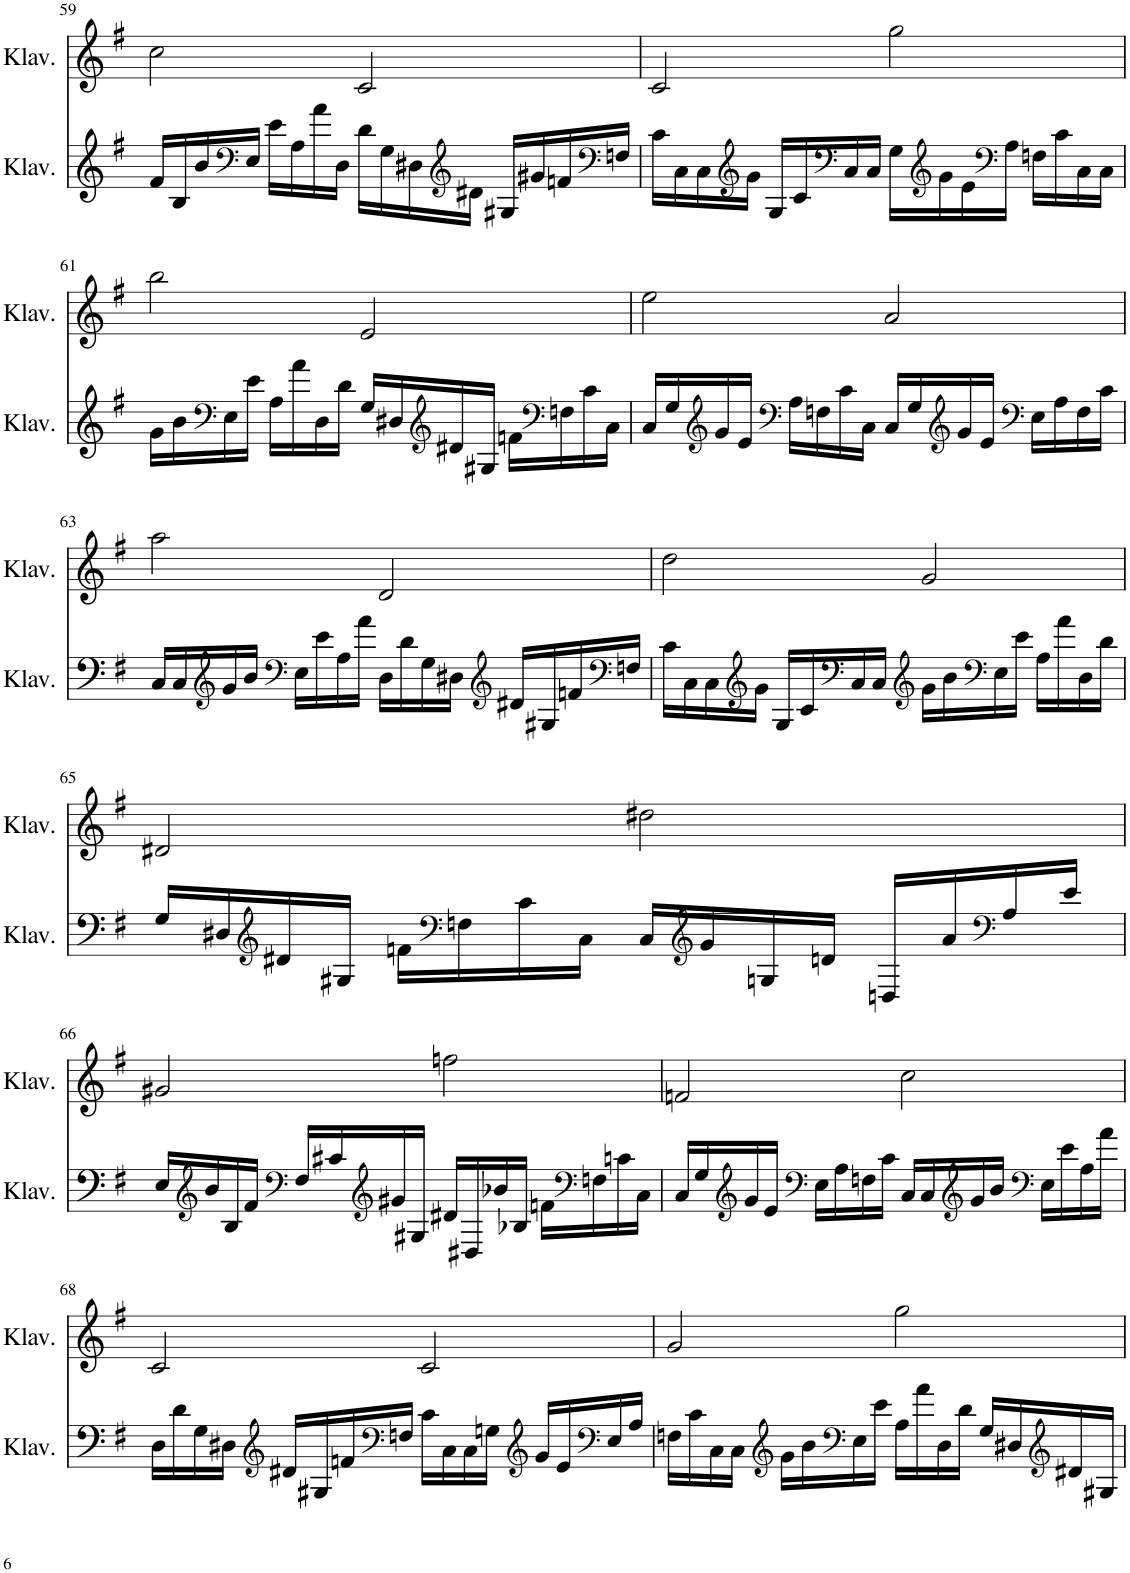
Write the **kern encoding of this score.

**kern	**kern
*part2	*part1
*staff2	*staff1
*I"Klavier	*I"Klavier
*I'Klav.	*I'Klav.
!!LO:PB:g=z
*clefG2	*clefG2
*k[f#]	*k[f#]
*M4/4	*M4/4
=59	=59
16f#/LL	2cc\
16B/	.
16b/	.
*clefF4	*
16E/JJ	.
16e\LL	.
16A\	.
16a\	.
16D\JJ	.
16d\LL	2c/
16G\	.
16D#X\	.
*clefG2	*
16d#X\JJ	.
16G#X/LL	.
16g#X/	.
16fn/	.
*clefF4	*
16Fn/JJ	.
=60	=60
16c\LL	2c/
16C\	.
16C\	.
*clefG2	*
16g\JJ	.
16G/LL	.
16c/	.
*clefF4	*
16C/	.
16C/JJ	.
16G\LL	2gg\
*clefG2	*
16g\	.
16e\	.
*clefF4	*
16A\JJ	.
16Fn\LL	.
16c\	.
16C\	.
16C\JJ	.
!!LO:LB:g=z
=61	=61
16g\LL	2bb\
16b\	.
*clefF4	*
16E\	.
16e\JJ	.
16A\LL	.
16a\	.
16D\	.
16d\JJ	.
16G/LL	2e/
16D#X/	.
*clefG2	*
16d#X/	.
16G#X/JJ	.
16fn\LL	.
*clefF4	*
16Fn\	.
16c\	.
16C\JJ	.
=62	=62
16C/LL	2ee\
16G/	.
*clefG2	*
16g/	.
16e/JJ	.
*clefF4	*
16A\LL	.
16Fn\	.
16c\	.
16C\JJ	.
16C/LL	2a/
16G/	.
*clefG2	*
16g/	.
16e/JJ	.
*clefF4	*
16E\LL	.
16A\	.
16F\	.
16c\JJ	.
!!LO:LB:g=z
=63	=63
16C/LL	2aa\
16C/	.
*clefG2	*
16g/	.
16b/JJ	.
*clefF4	*
16E\LL	.
16e\	.
16A\	.
16a\JJ	.
16D\LL	2d/
16d\	.
16G\	.
16D#X\JJ	.
*clefG2	*
16d#X/LL	.
16G#X/	.
16fn/	.
*clefF4	*
16Fn/JJ	.
=64	=64
16c\LL	2dd\
16C\	.
16C\	.
*clefG2	*
16g\JJ	.
16G/LL	.
16c/	.
*clefF4	*
16C/	.
16C/JJ	.
*clefG2	*
16g\LL	2g/
16b\	.
*clefF4	*
16E\	.
16e\JJ	.
16A\LL	.
16a\	.
16D\	.
16d\JJ	.
!!LO:LB:g=z
=65	=65
16G/LL	2d#X/
16D#X/	.
*clefG2	*
16d#X/	.
16G#X/JJ	.
16fn\LL	.
*clefF4	*
16Fn\	.
16c\	.
16C\JJ	.
16C/LL	2dd#X\
*clefG2	*
16g/	.
16Gn/	.
16dn/JJ	.
16Dn/LL	.
16a/	.
*clefF4	*
16A/	.
16e/JJ	.
!!LO:LB:g=z
=66	=66
16E/LL	2g#X/
*clefG2	*
16b/	.
16B/	.
16f#/JJ	.
*clefF4	*
16F#/LL	.
16c#X/	.
*clefG2	*
16g#X/	.
16G#X/JJ	.
16d#X/LL	2ffn\
16D#X/	.
16b-X/	.
16B-X/JJ	.
16fn\LL	.
*clefF4	*
16Fn\	.
16cn\	.
16C\JJ	.
=67	=67
16C/LL	2fn/
16G/	.
*clefG2	*
16g/	.
16e/JJ	.
*clefF4	*
16E\LL	.
16A\	.
16Fn\	.
16c\JJ	.
16C/LL	2cc\
16C/	.
*clefG2	*
16g/	.
16b/JJ	.
*clefF4	*
16E\LL	.
16e\	.
16A\	.
16a\JJ	.
!!LO:LB:g=z
=68	=68
16D\LL	2c/
16d\	.
16G\	.
16D#X\JJ	.
*clefG2	*
16d#X/LL	.
16G#X/	.
16fn/	.
*clefF4	*
16Fn/JJ	.
16c\LL	2c/
16C\	.
16C\	.
16Gn\JJ	.
*clefG2	*
16g/LL	.
16e/	.
*clefF4	*
16E/	.
16A/JJ	.
=69	=69
16Fn\LL	2g/
16c\	.
16C\	.
16C\JJ	.
*clefG2	*
16g\LL	.
16b\	.
*clefF4	*
16E\	.
16e\JJ	.
16A\LL	2gg\
16a\	.
16D\	.
16d\JJ	.
16G/LL	.
16D#X/	.
*clefG2	*
16d#X/	.
16G#X/JJ	.
=	=
*-	*-
